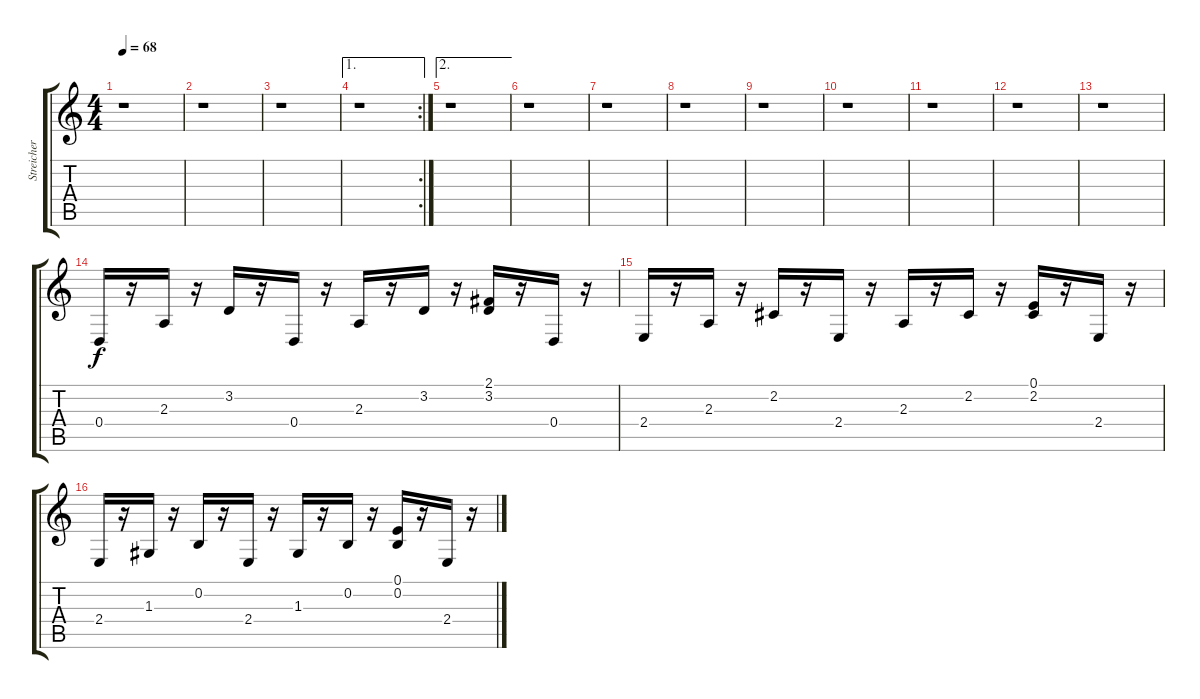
\track ("Streicher" "Streicher") {instrument pizzicatostrings}
\staff {score tabs}
\tuning (E4 B3 G3 D3 A2 E2) {hide}
\ts (4 4)
\tempo 68
\clef g2
\ks c
r.1{dy f instrument pizzicatostrings} |
r.1 |
r.1 |
\ae 1
\rc 2
r.1 |
\ae 2
r.1 |
r.1 |
r.1 |
r.1 |
r.1 |
r.1 |
r.1 |
r.1 |
r.1 |
0.4.16 r.16 2.3.16 r.16 3.2.16 r.16 0.4.16 r.16 2.3.16 r.16 3.2.16 r.16 (2.1 3.2).16 r.16 0.4.16 r.16 |
2.4.16 r.16 2.3.16 r.16 2.2.16 r.16 2.4.16 r.16 2.3.16 r.16 2.2.16 r.16 (0.1 2.2).16 r.16 2.4.16 r.16 |
2.4.16 r.16 1.3.16 r.16 0.2.16 r.16 2.4.16 r.16 1.3.16 r.16 0.2.16 r.16 (0.1 0.2).16 r.16 2.4.16 r.16
